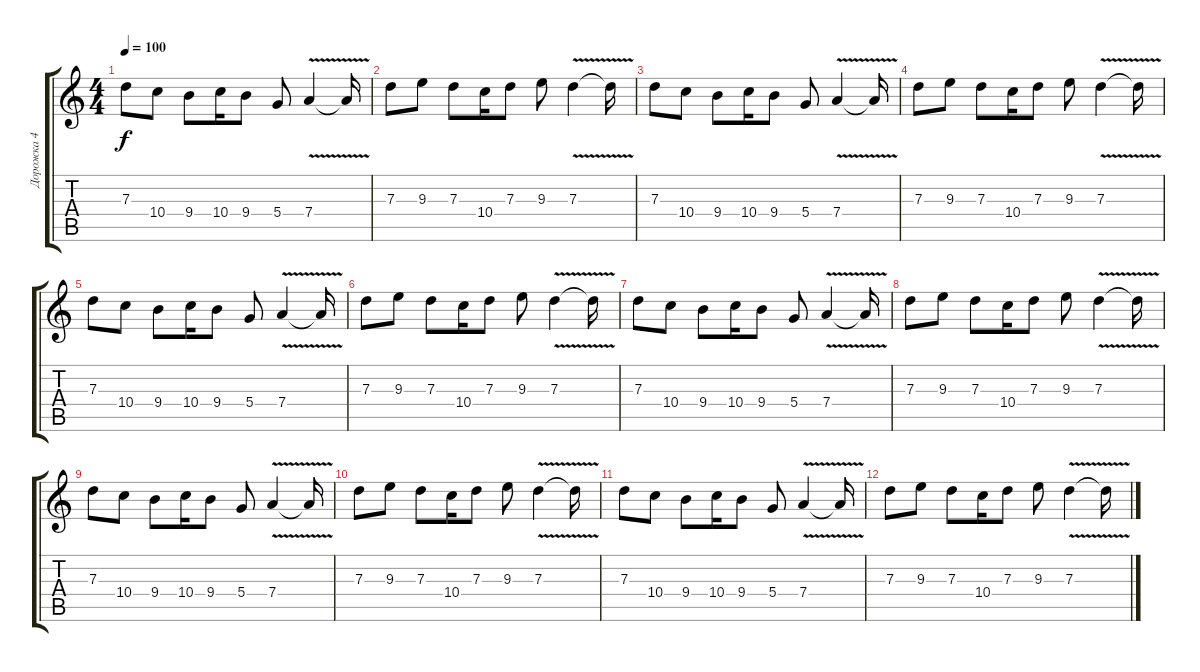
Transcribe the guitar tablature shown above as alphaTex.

\track ("Дорожка 4" "Дорожка 4") {instrument overdrivenguitar}
\staff {score tabs}
\tuning (E4 B3 G3 D3 A2 E2) {hide}
\ts (4 4)
\tempo 100
\clef g2
\ks c
7.3.8{dy f} 10.4.8 9.4.8 10.4.16 9.4.8 5.4.8 7.4{v}.4 7.4{t}.16 |
7.3.8 9.3.8 7.3.8 10.4.16 7.3.8 9.3.8 7.3{v}.4 7.3{t}.16 |
7.3.8 10.4.8 9.4.8 10.4.16 9.4.8 5.4.8 7.4{v}.4 7.4{t}.16 |
7.3.8 9.3.8 7.3.8 10.4.16 7.3.8 9.3.8 7.3{v}.4 7.3{t}.16 |
7.3.8 10.4.8 9.4.8 10.4.16 9.4.8 5.4.8 7.4{v}.4 7.4{t}.16 |
7.3.8 9.3.8 7.3.8 10.4.16 7.3.8 9.3.8 7.3{v}.4 7.3{t}.16 |
7.3.8 10.4.8 9.4.8 10.4.16 9.4.8 5.4.8 7.4{v}.4 7.4{t}.16 |
7.3.8 9.3.8 7.3.8 10.4.16 7.3.8 9.3.8 7.3{v}.4 7.3{t}.16 |
7.3.8 10.4.8 9.4.8 10.4.16 9.4.8 5.4.8 7.4{v}.4 7.4{t}.16 |
7.3.8 9.3.8 7.3.8 10.4.16 7.3.8 9.3.8 7.3{v}.4 7.3{t}.16 |
7.3.8 10.4.8 9.4.8 10.4.16 9.4.8 5.4.8 7.4{v}.4 7.4{t}.16 |
7.3.8 9.3.8 7.3.8 10.4.16 7.3.8 9.3.8 7.3{v}.4 7.3{t}.16
